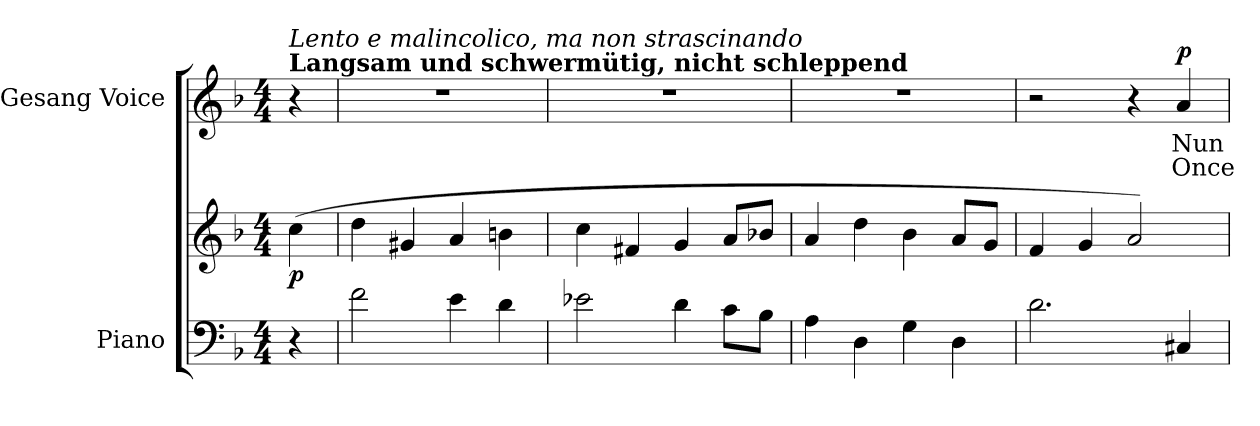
**kern	**kern	**dynam	**kern	**text	**text	**dynam
*part2	*part2	*part2	*part1	*part1	*part1	*part1
*staff3	*staff2	*staff2/3	*staff1	*staff1	*staff1	*staff1
*I"Piano	*	*	*I"Gesang Voice	*	*	*
*I'Pno	*	*	*	*	*	*
*clefF4	*clefG2	*	*clefG2	*	*	*
*k[b-]	*k[b-]	*	*k[b-]	*	*	*
*M4/4	*M4/4	*	*M4/4	*	*	*
=	=	=	=	=	=	=
!	!	!	!LO:TX:a:B:t=Langsam und schwermütig, nicht schleppend	!	!	!
!	!	!	!LO:TX:i:t=Lento e malincolico, ma non strascinando	!	!	!
!	!	!LO:DY:b	!	!	!	!
4r	(4cc\	p	4r	.	.	.
=1	=1	=1	=1	=1	=1	=1
2f\	4dd\	.	1r	.	.	.
.	4g#X/	.	.	.	.	.
4e\	4a/	.	.	.	.	.
4d\	4bn\	.	.	.	.	.
=2	=2	=2	=2	=2	=2	=2
2e-X\	4cc\	.	1r	.	.	.
.	4f#X/	.	.	.	.	.
4d\	4g/	.	.	.	.	.
8c\L	8a/L	.	.	.	.	.
8B-\J	8b-X/J	.	.	.	.	.
=3	=3	=3	=3	=3	=3	=3
4A\	4a/	.	1r	.	.	.
4D\	4dd\	.	.	.	.	.
4G\	4b-\	.	.	.	.	.
4D\	8a/L	.	.	.	.	.
.	8g/J	.	.	.	.	.
=4	=4	=4	=4	=4	=4	=4
2.d\	4f/	.	2r	.	.	.
.	4g/	.	.	.	.	.
.	2a/)	.	4r	.	.	.
!	!	!	!	!	!	!LO:DY:a
4C#X/	.	.	4a/	Nun	Once	p
=	=	=	=	=	=	=
*-	*-	*-	*-	*-	*-	*-
